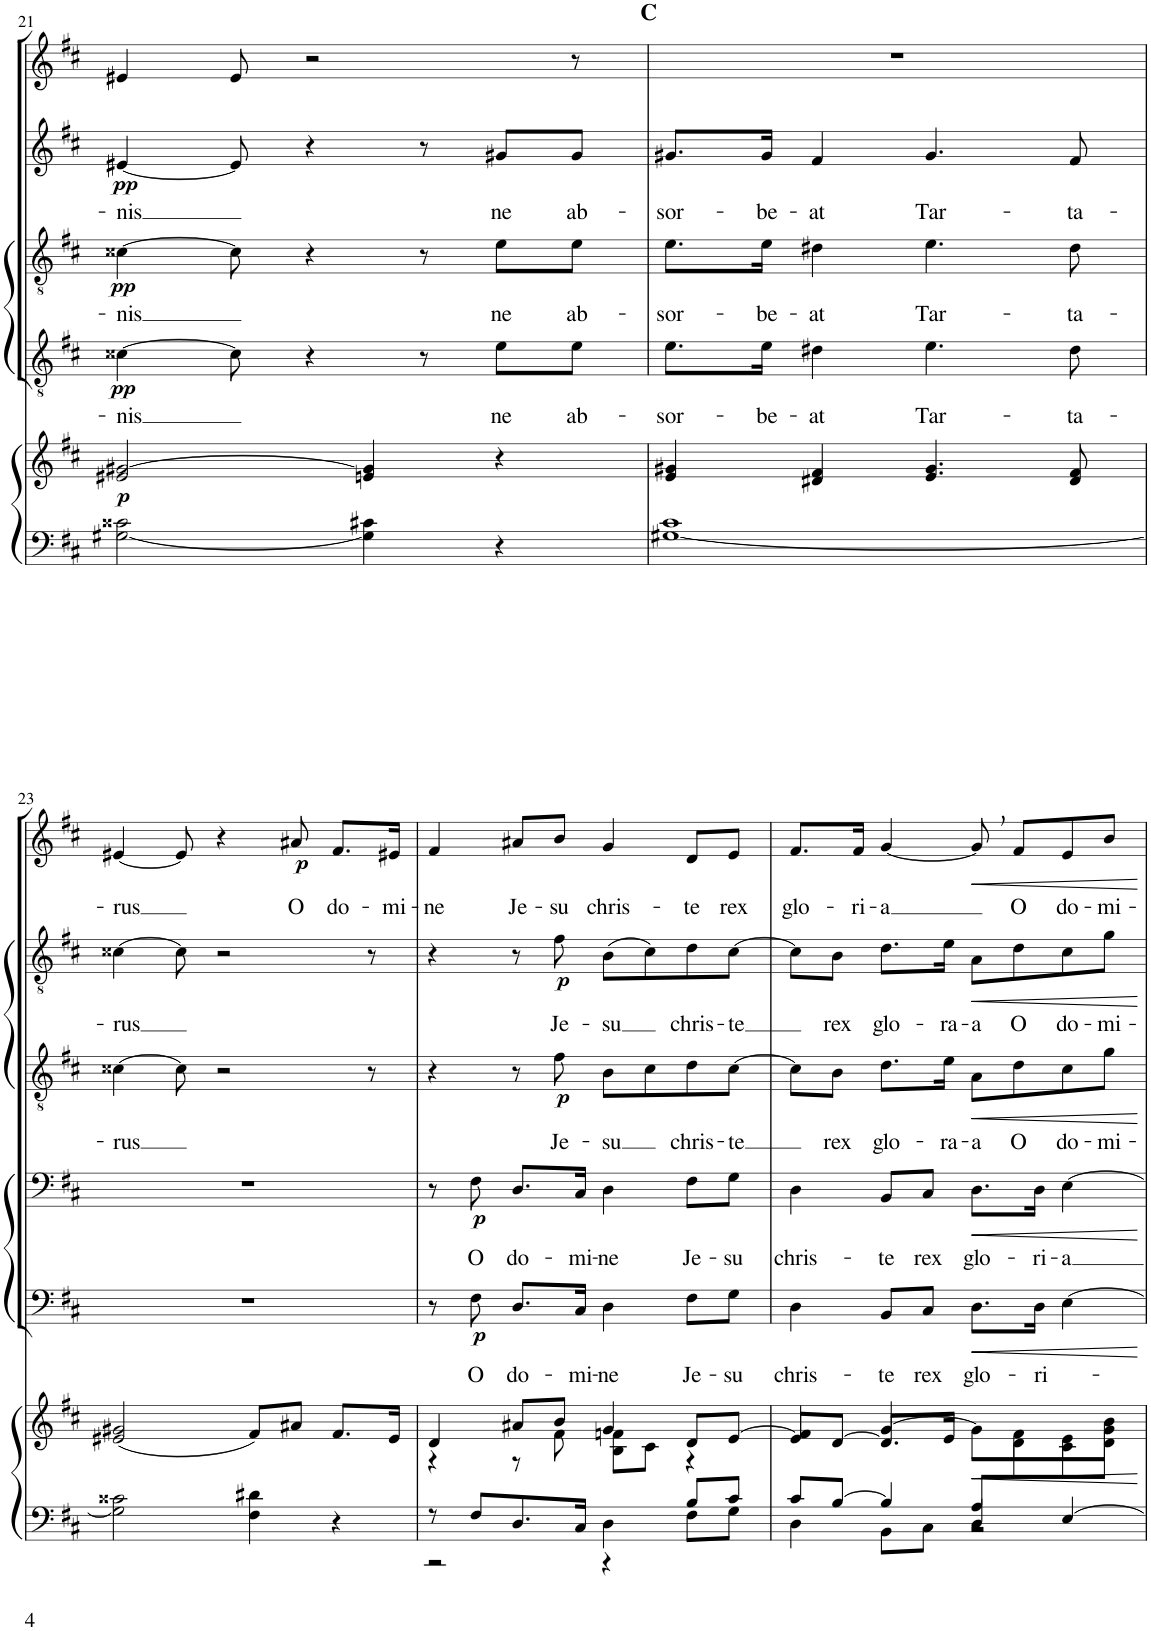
**kern	**kern	**dynam	**kern	**text	**dynam	**kern	**text	**dynam	**kern	**text	**dynam	**kern	**text	**dynam	**kern	**text	**dynam	**kern
*part7	*part7	*part7	*part6	*part6	*part6	*part5	*part5	*part5	*part4	*part4	*part4	*part3	*part3	*part3	*part2	*part2	*part2	*part1
*staff8	*staff7	*staff7/8	*staff6	*staff6	*staff6	*staff5	*staff5	*staff5	*staff4	*staff4	*staff4	*staff3	*staff3	*staff3	*staff2	*staff2	*staff2	*staff1
*I"PIANO	*	*	*I"BASSES II	*	*	*I"BASSES I	*	*	*I"TÉNORS II	*	*	*I"TÉNORS I	*	*	*I"ALTOS	*	*	*I"SOPRANOS
*I'Pno	*	*	*	*	*	*	*	*	*	*	*	*	*	*	*	*	*	*
!!LO:PB:g=z
*clefF4	*clefG2	*	*clefF4	*	*	*clefF4	*	*	*clefGv2	*	*	*clefGv2	*	*	*clefG2	*	*	*clefG2
*k[f#c#]	*k[f#c#]	*	*k[f#c#]	*	*	*k[f#c#]	*	*	*k[f#c#]	*	*	*k[f#c#]	*	*	*k[f#c#]	*	*	*k[f#c#]
*M4/4	*M4/4	*	*M4/4	*	*	*M4/4	*	*	*M4/4	*	*	*M4/4	*	*	*M4/4	*	*	*M4/4
=21	=21	=21	=21	=21	=21	=21	=21	=21	=21	=21	=21	=21	=21	=21	=21	=21	=21	=21
!	!	!LO:DY:b	!	!	!	!	!	!	!	!LO:LY:b	!LO:DY:b	!	!LO:LY:b	!LO:DY:b	!	!LO:LY:b	!LO:DY:b	!
[2G#X\ 2c##X\	2e#X/ [2g#X/	p	1r	.	.	1r	.	.	[4c##X\	nis	pp	[4c##X\	nis	pp	[4e#X/	nis	pp	4e#X/
.	.	.	.	.	.	.	.	.	8c##\]	.	.	8c##\]	.	.	8e#/]	.	.	8e#/
.	.	.	.	.	.	.	.	.	4r	.	.	4r	.	.	4r	.	.	2r
4G#\] 4c#X\	4en/ 4g#/]	.	.	.	.	.	.	.	.	.	.	.	.	.	.	.	.	.
.	.	.	.	.	.	.	.	.	8r	.	.	8r	.	.	8r	.	.	.
!	!	!	!	!	!	!	!	!	!	!LO:LY:b	!	!	!LO:LY:b	!	!	!LO:LY:b	!	!
4r	4r	.	.	.	.	.	.	.	8e\L	ne	.	8e\L	ne	.	8g#X/L	ne	.	.
!	!	!	!	!	!	!	!	!	!	!LO:LY:b	!	!	!LO:LY:b	!	!	!LO:LY:b	!	!
.	.	.	.	.	.	.	.	.	8e\J	-ab-	.	8e\J	-ab-	.	8g#/J	-ab-	.	8r
=22	=22	=22	=22	=22	=22	=22	=22	=22	=22	=22	=22	=22	=22	=22	=22	=22	=22	=22
!	!	!	!	!	!	!	!	!	!	!LO:LY:b	!	!	!LO:LY:b	!	!	!LO:LY:b	!	!
[1G#X 1c#	4e/ 4g#X/	.	1r	.	.	1r	.	.	8.e\L	-sor-	.	8.e\L	-sor-	.	8.g#X/L	-sor-	.	1r
!	!	!	!	!	!	!	!	!	!	!LO:LY:b	!	!	!LO:LY:b	!	!	!LO:LY:b	!	!
.	.	.	.	.	.	.	.	.	16e\Jk	-be-	.	16e\Jk	-be-	.	16g#/Jk	-be-	.	.
!	!	!	!	!	!	!	!	!	!	!LO:LY:b	!	!	!LO:LY:b	!	!	!LO:LY:b	!	!
.	4d#X/ 4f#/	.	.	.	.	.	.	.	4d#X\	-at	.	4d#X\	-at	.	4f#/	-at	.	.
!	!	!	!	!	!	!	!	!	!	!LO:LY:b	!	!	!LO:LY:b	!	!	!LO:LY:b	!	!
.	4.e/ 4.g#/	.	.	.	.	.	.	.	4.e\	Tar-	.	4.e\	Tar-	.	4.g#/	Tar-	.	.
!	!	!	!	!	!	!	!	!	!	!LO:LY:b	!	!	!LO:LY:b	!	!	!LO:LY:b	!	!
.	8d#/ 8f#/	.	.	.	.	.	.	.	8d#\	-ta-	.	8d#\	-ta-	.	8f#/	-ta-	.	.
!!LO:LB:g=z
=23	=23	=23	=23	=23	=23	=23	=23	=23	=23	=23	=23	=23	=23	=23	=23	=23	=23	=23
!	!	!	!	!	!	!	!	!	!	!LO:LY:b	!	!	!LO:LY:b	!	!	!LO:LY:b	!	!
2G#\] 2c##X\	(2e#X/ 2g#X/	.	1r	.	.	1r	.	.	[4c##X\	-rus	.	[4c##X\	-rus	.	[4e#X/	-rus	.	1r
.	.	.	.	.	.	.	.	.	8c##\]	.	.	8c##\]	.	.	8e#/]	.	.	.
.	.	.	.	.	.	.	.	.	2r	.	.	2r	.	.	4r	.	.	.
4F#\ 4d#X\	8f#/L)	.	.	.	.	.	.	.	.	.	.	.	.	.	.	.	.	.
!	!	!	!	!	!	!	!	!	!	!	!	!	!	!	!	!LO:LY:b	!LO:DY:b	!
.	8a#X/J	.	.	.	.	.	.	.	.	.	.	.	.	.	8a#X/	O	p	.
!	!	!	!	!	!	!	!	!	!	!	!	!	!	!	!	!LO:LY:b	!	!
4r	8.f#/L	.	.	.	.	.	.	.	.	.	.	.	.	.	8.f#/L	do-	.	.
.	.	.	.	.	.	.	.	.	8r	.	.	8r	.	.	.	.	.	.
!	!	!	!	!	!	!	!	!	!	!	!	!	!	!	!	!LO:LY:b	!	!
.	16e#/Jk	.	.	.	.	.	.	.	.	.	.	.	.	.	16e#X/Jk	-mi-	.	.
=24	=24	=24	=24	=24	=24	=24	=24	=24	=24	=24	=24	=24	=24	=24	=24	=24	=24	=24
*^	*^	*	*	*	*	*	*	*	*	*	*	*	*	*	*	*	*	*
!	!	!	!	!	!	!	!	!	!	!	!	!	!	!	!	!	!	!LO:LY:b	!	!
8r	2r	4d/	4r	.	8r	.	.	8r	.	.	4r	.	.	4r	.	.	4f#/	-ne	.	1r
!	!	!	!	!	!	!LO:LY:b	!LO:DY:b	!	!LO:LY:b	!LO:DY:b	!	!	!	!	!	!	!	!	!	!
8F#/L	.	.	.	.	8F#\	O	p	8F#\	O	p	.	.	.	.	.	.	.	.	.	.
!	!	!	!	!	!	!LO:LY:b	!	!	!LO:LY:b	!	!	!	!	!	!	!	!	!LO:LY:b	!	!
8.D/	.	8a#X/L	8r	.	8.D/L	do-	.	8.D/L	do-	.	8r	.	.	8r	.	.	8a#X/L	Je-	.	.
!	!	!	!	!	!	!	!	!	!	!	!	!LO:LY:b	!LO:DY:b	!	!LO:LY:b	!LO:DY:b	!	!LO:LY:b	!	!
.	.	8b/J	8f#\	.	.	.	.	.	.	.	8f#\	Je-	p	8f#\	Je-	p	8b/J	-su	.	.
!	!	!	!	!	!	!LO:LY:b	!	!	!LO:LY:b	!	!	!	!	!	!	!	!	!	!	!
16C#/Jk	.	.	.	.	16C#/Jk	-mi-	.	16C#/Jk	-mi-	.	.	.	.	.	.	.	.	.	.	.
!	!	!	!	!	!	!LO:LY:b	!	!	!LO:LY:b	!	!	!LO:LY:b	!	!	!LO:LY:b	!	!	!LO:LY:b	!	!
4D\	4r	4g/	8B\ 8fn\L	.	4D\	-ne	.	4D\	-ne	.	8B\L	-su	.	(8B\L	-su	.	4g/	chris-	.	.
.	.	.	8c#\J	.	.	.	.	.	.	.	8c#\	.	.	8c#\)	.	.	.	.	.	.
!	!	!	!	!	!	!LO:LY:b	!	!	!LO:LY:b	!	!	!LO:LY:b	!	!	!LO:LY:b	!	!	!LO:LY:b	!	!
8B/L	8F#\L	8d/L	4r	.	8F#\L	Je-	.	8F#\L	Je-	.	8d\	chris-	.	8d\	chris-	.	8d/L	-te	.	.
!	!	!	!	!	!	!LO:LY:b	!	!	!LO:LY:b	!	!	!LO:LY:b	!	!	!LO:LY:b	!	!	!LO:LY:b	!	!
8c#/J	8G\J	[8e/J	.	.	8G\J	-su	.	8G\J	-su	.	[8c#\J	-te	.	[8c#\J	-te	.	8e/J	rex	.	.
=25	=25	=25	=25	=25	=25	=25	=25	=25	=25	=25	=25	=25	=25	=25	=25	=25	=25	=25	=25	=25
*	*^	*	*	*	*	*	*	*	*	*	*	*	*	*	*	*	*	*	*	*
!	!	!	!	!	!	!	!LO:LY:b	!	!	!LO:LY:b	!	!	!	!	!	!	!	!	!LO:LY:b	!	!
2ryy	8c#/L	4D\	8e/L]	4f#/	.	4D\	chris-	.	4D\	chris-	.	8c#\L]	.	.	8c#\L]	.	.	8.f#/L	glo-	.	1r
!	!	!	!	!	!	!	!	!	!	!	!	!	!LO:LY:b	!	!	!LO:LY:b	!	!	!	!	!
.	[8B/J	.	[8d/J	.	.	.	.	.	.	.	.	8B\J	rex	.	8B\J	rex	.	.	.	.	.
!	!	!	!	!	!	!	!	!	!	!	!	!	!	!	!	!	!	!	!LO:LY:b	!	!
.	.	.	.	.	.	.	.	.	.	.	.	.	.	.	.	.	.	16f#/Jk	-ri-	.	.
!	!	!	!	!	!	!	!LO:LY:b	!	!	!LO:LY:b	!	!	!LO:LY:b	!	!	!LO:LY:b	!	!	!LO:LY:b	!	!
.	4B/]	8BB\L	8.d/L]	[4g/	.	8BB/L	-te	.	8BB/L	-te	.	8.d\L	glo-	.	8.d\L	glo-	.	[4g/	-a	.	.
!	!	!	!	!	!	!	!LO:LY:b	!	!	!LO:LY:b	!	!	!	!	!	!	!	!	!	!	!
.	.	8C#\J	.	.	.	8C#/J	rex	.	8C#/J	rex	.	.	.	.	.	.	.	.	.	.	.
!	!	!	!	!	!	!	!	!	!	!	!	!	!LO:LY:b	!	!	!LO:LY:b	!	!	!	!	!
.	.	.	16e/Jk	.	.	.	.	.	.	.	.	16e\Jk	-ra-	.	16e\Jk	-ra-	.	.	.	.	.
!	!	!	!	!	!LO:HP:b=2	!	!LO:LY:b	!LO:HP:b	!	!LO:LY:b	!LO:HP:b	!	!LO:LY:b	!LO:HP:b	!	!LO:LY:b	!LO:HP:b	!	!	!LO:HP:b	!
8A/L	4D/	2r	8ryy	8g\L]	<	8.D\L	glo-	<	8.D\L	glo-	<	8A\L	-a	<	8A\L	-a	<	8g,/]	.	<	.
!	!	!	!	!	!	!	!	!	!	!	!	!	!LO:LY:b	!	!	!LO:LY:b	!	!	!LO:LY:b	!	!
4.ryy	.	.	8d\	8f#\	.	.	.	.	.	.	.	8d\	O	.	8d\	O	.	8f#/L	O	.	.
!	!	!	!	!	!	!	!LO:LY:b	!	!	!LO:LY:b	!	!	!	!	!	!	!	!	!	!	!
.	.	.	.	.	.	16D\Jk	-ri-	.	16D\Jk	-ri-	.	.	.	.	.	.	.	.	.	.	.
!	!	!	!	!	!	!	!	!	!	!LO:LY:b	!	!	!LO:LY:b	!	!	!LO:LY:b	!	!	!LO:LY:b	!	!
.	[4E/	.	8c#\	8e\	.	[4E\	.	.	[4E\	-a	.	8c#\	do-	.	8c#\	do-	.	8e/	do-	.	.
!	!	!	!	!	!	!	!	!	!	!	!	!	!LO:LY:b	!	!	!LO:LY:b	!	!	!LO:LY:b	!	!
.	.	.	8d\ 8g\J	8b\J	.	.	.	.	.	.	.	8g\J	-mi-	.	8g\J	-mi-	.	8b/J	-mi-	.	.
*v	*v	*v	*	*	*	*	*	*	*	*	*	*	*	*	*	*	*	*	*	*	*
*	*v	*v	*	*	*	*	*	*	*	*	*	*	*	*	*	*	*	*	*
.	.	[	.	.	[	.	.	[	.	.	[	.	.	[	.	.	[	.
=	=	=	=	=	=	=	=	=	=	=	=	=	=	=	=	=	=	=
*-	*-	*-	*-	*-	*-	*-	*-	*-	*-	*-	*-	*-	*-	*-	*-	*-	*-	*-
